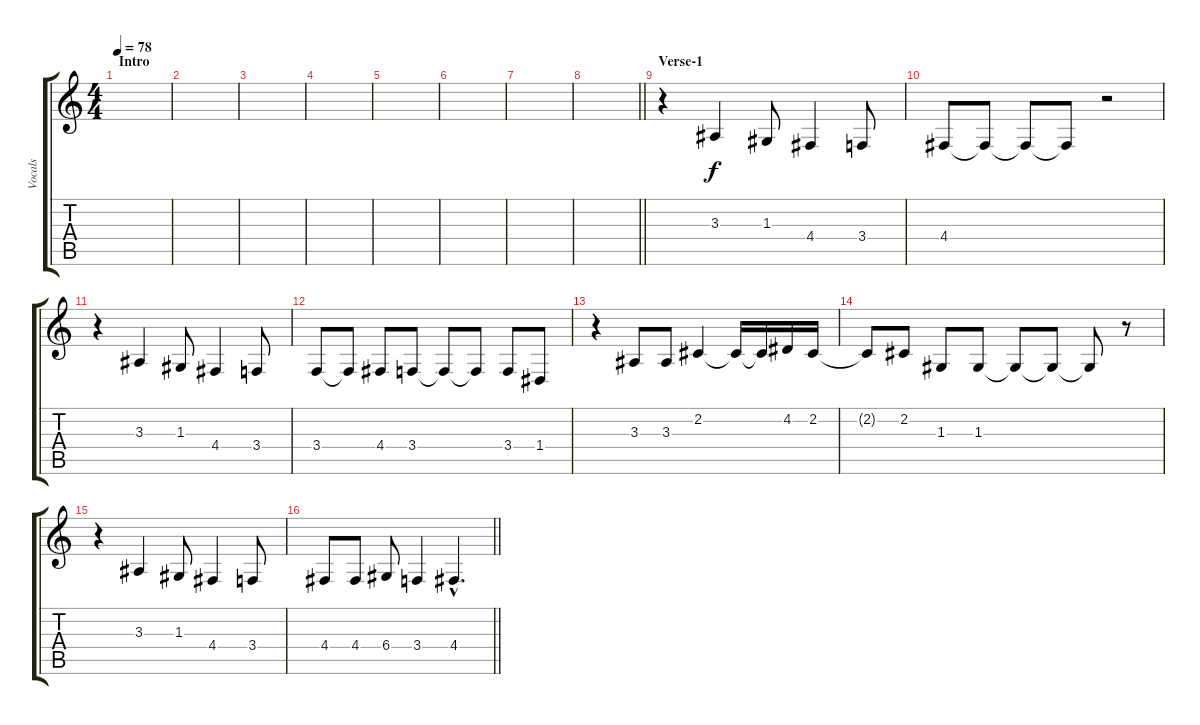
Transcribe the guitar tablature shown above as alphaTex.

\track ("Vocals" "Vocals") {instrument tuba}
\staff {score tabs}
\tuning (E4 B3 G3 D3 A2 E2) {hide}
\ts (4 4)
\section ("" "Intro")
\tempo 78
\clef g2
\ks c
|
|
|
|
|
|
|
\barLineRight lightlight
|
\section ("" "Verse-1")
r.4 3.3.4 1.3.8 4.4.4 3.4.8 |
4.4.8 4.4{t}.8 4.4{t}.8 4.4{t}.8 r.2 |
r.4 3.3.4 1.3.8 4.4.4 3.4.8 |
3.4.8 3.4{t}.8 4.4.8 3.4.8 3.4{t}.8 3.4{t}.8 3.4.8 1.4.8 |
r.4 3.3.8 3.3.8 2.2.4 2.2{t}.16 2.2{t}.16 4.2.16 2.2.16 |
2.2{t}.8 2.2.8 1.3.8 1.3.8 1.3{t}.8 1.3{t}.8 1.3{t}.8 r.8 |
r.4 3.3.4 1.3.8 4.4.4 3.4.8 |
\barLineRight lightlight
4.4.8 4.4.8 6.4.8 3.4.4 4.4{hac}.4{d}
